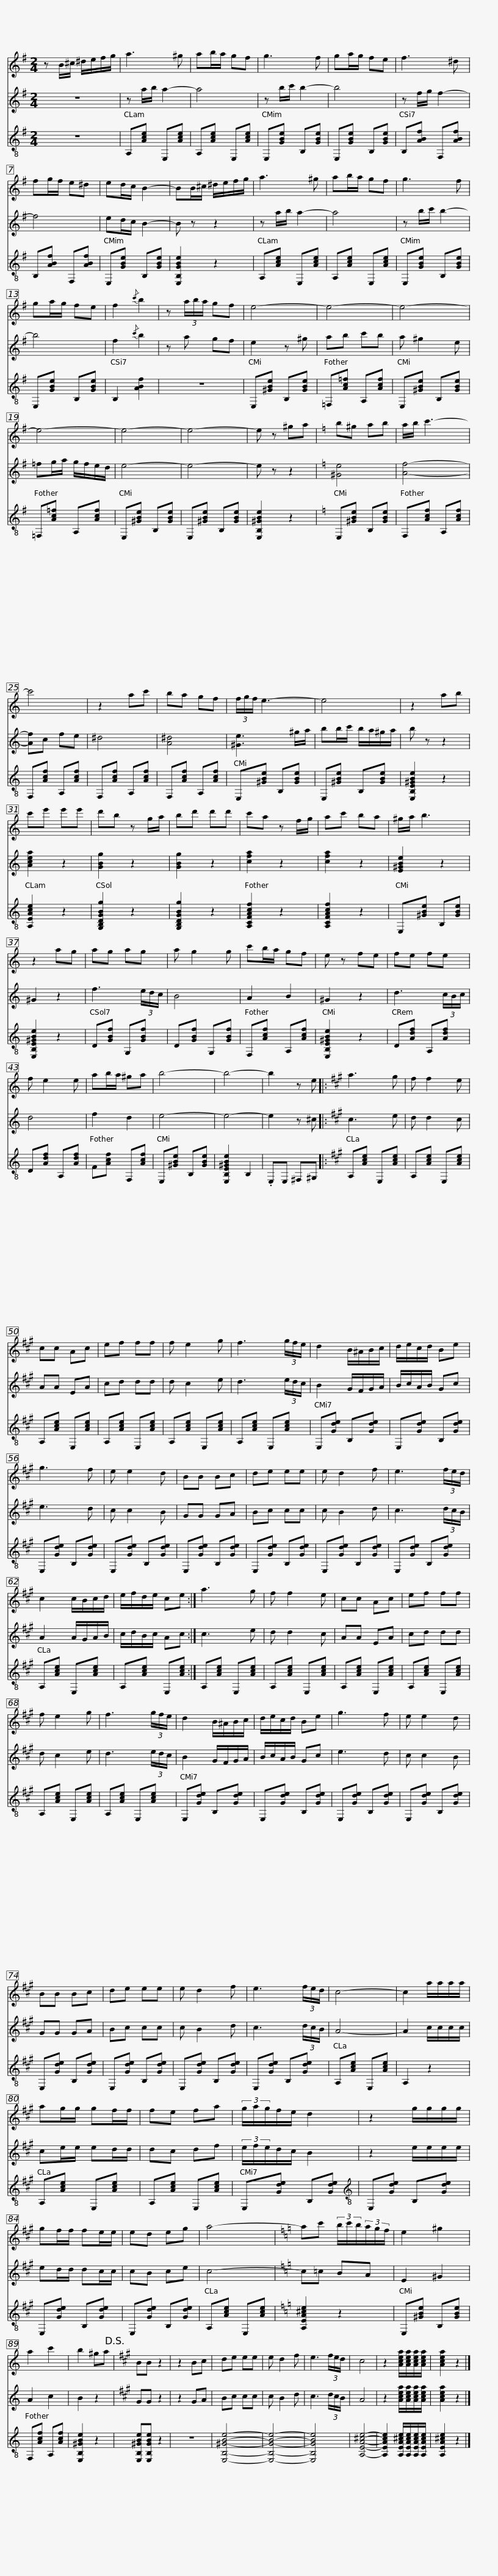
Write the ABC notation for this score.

X:1
%%score 1 2 3
L:1/8
M:2/4
I:linebreak $
K:G
V:1 treble
V:2 treble
V:3 treble-8
V:1
 z B/^c/ ^d/e/f/g/ | a3 ^g | ab/a/ gf | g3 f | ga/g/ fe | %5
 f3 ^d |$ fg/f/ e^d | ed/c/ B2- | BB/^c/ ^d/e/f/g/ | a3 ^g | %10
 ab/a/ gf | g3 f | ga/g/ fe |$ f2{/c'} b2 | z (3a/b/a/ gf | %15
 e4- | e4- | e4- | e4- | e4- | %20
 e4- |$ e z ^ga |[K:C] b^g ab | a/b/ c'3- | c'4 | %25
 z2 ac' | ba gf | (3f/g/f/ e3- |$ e4 | z2 ab | %30
 c'e' e'e' | d'b z g/a/ | bd' d'd' | c'a z f/g/ | ac' ba |$ %35
 ^g/a/ b3 | z2 ag | ag ag | a g2 g | c'b/a/ gf | %40
 e z fe | fe fe | f e2 e |$ ab/a/ ^ga | b4- | %45
 b4- | b2 z e |:[K:A] a3 g | f f2 e | cc Ac | %50
 ef ff | f e2 g |$ f3 (3g/f/e/ | d2 B/^A/B/c/ | d/e/c/d/ Be | %55
 g3 f | e e2 d | BB Bc | de ee |$ e d2 f | %60
 e3 (3f/e/d/ | c2 c/B/c/d/ | e/f/d/e/ ce :| a3 g | f f2 e | %65
 cc Ac | ef ff |$ f e2 g | f3 (3g/f/e/ | d2 B/^A/B/c/ | %70
 d/e/c/d/ Be | g3 f | e e2 d | BB Bc |$ de ee | %75
 e d2 f | e3 (3f/e/d/ | c4- | c2 a/a/a/a/ | ag/g/ gf/f/ | %80
 fe fa |$ (3g/a/g/f/e/ d2 | z2 g/g/g/g/ | gf/f/ fe/e/ | ed eg | %85
 a4- |[K:C] ac' (3b/c'/b/(3a/g/f/ |$ e2 ^g2 | a2 c'2 | b2 ^ga!D.S.! | %90
[K:A] BB z2 | z2 Bc | de ee | e d2 f | e3 (3f/e/d/ | %95
 c4 |$ z2 [Acea]/[Acea]/[Acea]/[Acea]/ | [Acea]2 z2 |] %98
V:2
 z4 | z a/b/ a2- | a4 | z b/c'/ b2- | b4 | %5
 z f/g/ f2- |$ f4 | ed/c/ B2- | B z z2 | z a/b/ a2- | %10
 a4 | z b/c'/ b2- | b4 |$ f2{/c'} b2 | z a gf | %15
 e2 z ^g | ab c'b | a ^g2 e | =fg/a/ g/f/e/d/ | e4- | %20
 e4- |$ e z z2 |[K:C] [^Ge]4 | [Af]4- | [Af]c fe | %25
 ^d4 | [A^d]4 | [^Ge]3 ^g/a/ |$ bb/c'/ b/a/^g/a/ | b z z2 | %30
 [Acea]2 z2 | [GBg]2 z2 | [GBg]2 z2 | [cfa]2 z2 | [cfa]2 z2 |$ %35
 [E^GBe]2 z2 | ^G2 z2 | f3 (3e/d/c/ | B4 | A2 B2 | %40
 ^G2 z2 | d3 (3c/B/c/ | d4 |$ f2 d2 | e4- | %45
 e4- | e2 z ^c |:[K:A] c3 e | d d2 c | AA EA | %50
 cd dd | d c2 e |$ d3 (3e/d/c/ | B2 G/F/G/A/ | B/c/A/B/ Gc | %55
 e3 d | c c2 B | GG GA | Bc cc |$ c B2 d | %60
 c3 (3d/c/B/ | A2 A/G/A/B/ | c/d/B/c/ Ac :| c3 e | d d2 c | %65
 AA EA | cd dd |$ d c2 e | d3 (3e/d/c/ | B2 G/F/G/A/ | %70
 B/c/A/B/ Gc | e3 d | c c2 B | GG GA |$ Bc cc | %75
 c B2 d | c3 (3d/c/B/ | A4- | A2 c/c/c/c/ | ce/e/ ed/d/ | %80
 dc df |$ (3e/f/e/d/c/ B2 | z2 e/e/e/e/ | ed/d/ dc/c/ | cB ce | %85
 c4- |[K:C] c=c BA |$ E2 ^G2 | A2 c2 | B2 z2 | %90
[K:A] GG z2 | z2 GA | Bc cc | c B2 d | c3 (3d/c/B/ | %95
 A4 |$ z2 [Acea]/[Acea]/[Acea]/[Acea]/ | [Acea]2 z2 |] %98
V:3
 z4 | A,[Ace] E,[Ace] | A,[Ace] E,[Ace] | E,[GBe] B,[GBe] | E,[GBe] B,[GBe] | %5
 B,[ABf] F,[ABf] |$ B,[ABf] F,[ABf] | E,[GBe] B,[GBe] | [E,B,GBe]2 z2 | A,[Ace] E,[Ace] | %10
 A,[Ace] E,[Ace] | E,[GBe] B,[GBe] | E,[GBe] B,[GBe] |$ B,2 [ABf]2 | z4 | %15
 E,[^GBe] B,[GBe] | =F,[Ac=f] A,[Acf] | E,[^GBe] B,[GBe] | =F,[Ac=f] A,[Acf] | E,[^GBe] B,[GBe] | %20
 E,[^GBe] B,[GBe] |$ [E,B,^GBe]2 z2 |[K:C] E,[^GBe] B,[GBe] | F,[Acf] A,[Acf] | F,[Acf] A,[Acf] | %25
 F,[Acf] A,[Acf] | F,[Acf] A,[Acf] | E,[^GBe] B,[GBe] |$ E,[^GBe] B,[GBe] | [E,B,E^GBe]2 z2 | %30
 [A,EAce]2 z2 | [G,B,DGBg]2 z2 | [G,B,DGBg]2 z2 | [A,CFAcf]2 z2 | [A,CFAcf]2 z2 |$ %35
 E,[^GBe] B,[GBe] | [E,B,E^GBe]2 z2 | D[GBf] G,[GBf] | D[GBf] G,[GBf] | F,[Acf] A,[Acf] | %40
 [E,B,E^GBe]2 z2 | D[Adf] A,[Adf] | D[Adf] A,[Adf] |$ F[Acf] F,[Acf] | E,[^GBe] B,[GBe] | %45
 [E,B,E^GBe]2 B,2 | .E,E, ^F,^G, |:[K:A] A,[Ace] E,[Ace] | A,[Ace] E,[Ace] | A,[Ace] E,[Ace] | %50
 A,[Ace] E,[Ace] | A,[Ace] E,[Ace] |$ A,[Ace] E,[Ace] | E,[Gde] B,[Gde] | E,[Gde] B,[Gde] | %55
 E,[Gde] B,[Gde] | E,[Gde] B,[Gde] | E,[Gde] B,[Gde] | E,[Gde] B,[Gde] |$ E,[Gde] B,[Gde] | %60
 E,[Gde] B,[Gde] | A,[Ace] E,[Ace] | A,[Ace] E,[Ace] :| A,[Ace] E,[Ace] | A,[Ace] E,[Ace] | %65
 A,[Ace] E,[Ace] | A,[Ace] E,[Ace] |$ A,[Ace] E,[Ace] | A,[Ace] E,[Ace] | E,[Gde] B,[Gde] | %70
 E,[Gde] B,[Gde] | E,[Gde] B,[Gde] | E,[Gde] B,[Gde] | E,[Gde] B,[Gde] |$ E,[Gde] B,[Gde] | %75
 E,[Gde] B,[Gde] | E,[Gde] B,[Gde] | A,[Ace] E,[Ace] | A,2 z2 | A,[Ace] E,[Ace] | %80
 A,[Ace] E,[Ace] |$ E,[Gde] B,[Gde] |[K:treble-8] E,[Gde] B,[Gde] | E,[Gde] B,[Gde] | E,[Gde] B,[Gde] | %85
 A,[Ace] E,[Ace] |[K:C] [A,EA^ce]2 z2 |$ E,[^GBe] B,[GBe] | F,[Acf] A,[Acf] | [E,B,^GBe]2 z2 | %90
 [E,B,^GBe][E,B,GBe] z2 | z4 | [E,B,^GBe]4- | [E,B,GBe]4- | [E,B,GBe]4 | %95
 [A,EA^ce]4- |$ [A,EAce]2 [A,EA^ce]/[A,EAce]/[A,EAce]/[A,EAce]/ | [A,EA^ce]2 z2 |] %98
